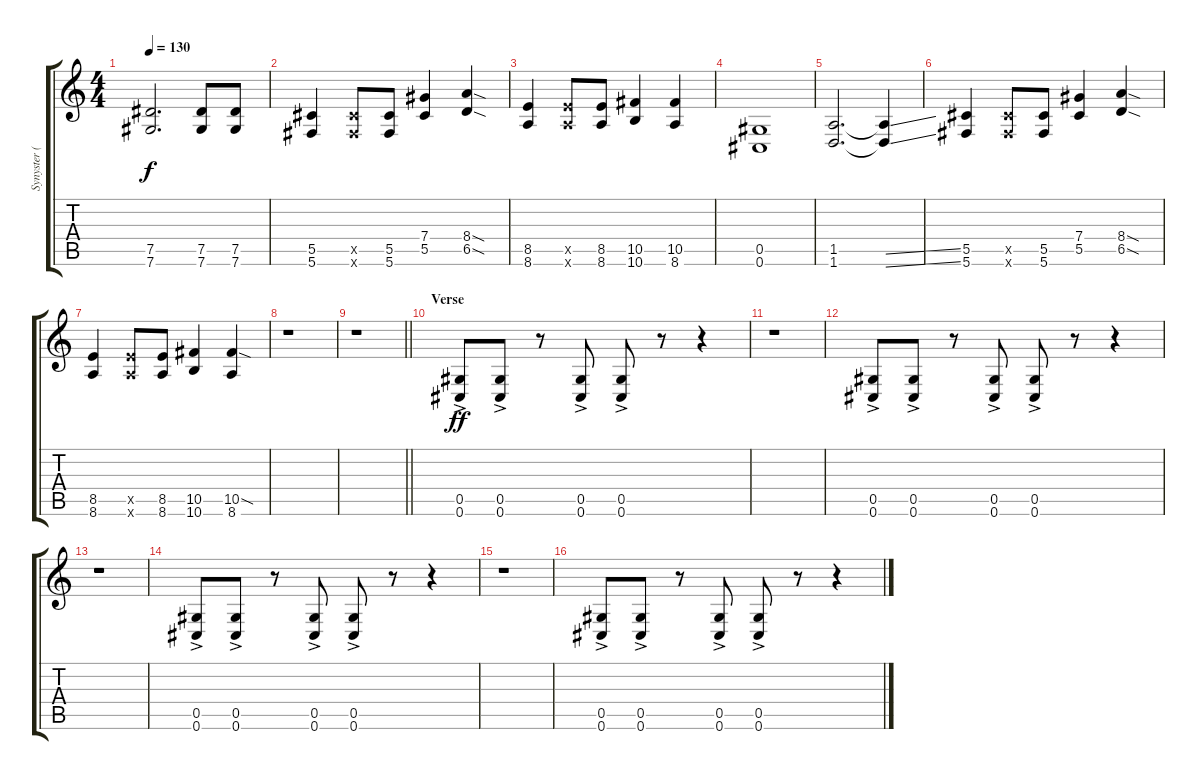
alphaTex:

\track ("Synyster ( Rhy Gtr )" "Synyster (") {instrument distortionguitar}
\staff {score tabs}
\tuning (Eb4 Bb3 Gb3 Db3 Ab2 Db2) {hide}
\ts (4 4)
\tempo 130
\clef g2
\ks c
(7.5 7.6).2{d dy f} (7.5 7.6).8 (7.5 7.6).8 |
(5.5 5.6).4 (5.5{x} 5.6{x}).8 (5.5 5.6).8 (7.4 5.5).4 (8.4{sod} 6.5{sod}).4 |
(8.5 8.6).4 (8.5{x} 8.6{x}).8 (8.5 8.6).8 (10.5 10.6).4 (10.5 8.6).4 |
(0.5 0.6).1 |
(1.5 1.6).2{d} (1.5{ss t} 1.6{ss t}).4 |
(5.5 5.6).4 (5.5{x} 5.6{x}).8 (5.5 5.6).8 (7.4 5.5).4 (8.4{sod} 6.5{sod}).4 |
(8.5 8.6).4 (8.5{x} 8.6{x}).8 (8.5 8.6).8 (10.5 10.6).4 (10.5{sod} 8.6).4 |
r.1 |
\barLineRight lightlight
r.1 |
\section ("" "Verse")
(0.5{ac} 0.6{ac}).8{dy ff} (0.5{ac} 0.6{ac}).8 r.8 (0.5{ac} 0.6{ac}).8 (0.5{ac} 0.6{ac}).8 r.8 r.4 |
r.1 |
(0.5{ac} 0.6{ac}).8 (0.5{ac} 0.6{ac}).8 r.8 (0.5{ac} 0.6{ac}).8 (0.5{ac} 0.6{ac}).8 r.8 r.4 |
r.1 |
(0.5{ac} 0.6{ac}).8 (0.5{ac} 0.6{ac}).8 r.8 (0.5{ac} 0.6{ac}).8 (0.5{ac} 0.6{ac}).8 r.8 r.4 |
r.1 |
(0.5{ac} 0.6{ac}).8 (0.5{ac} 0.6{ac}).8 r.8 (0.5{ac} 0.6{ac}).8 (0.5{ac} 0.6{ac}).8 r.8 r.4
